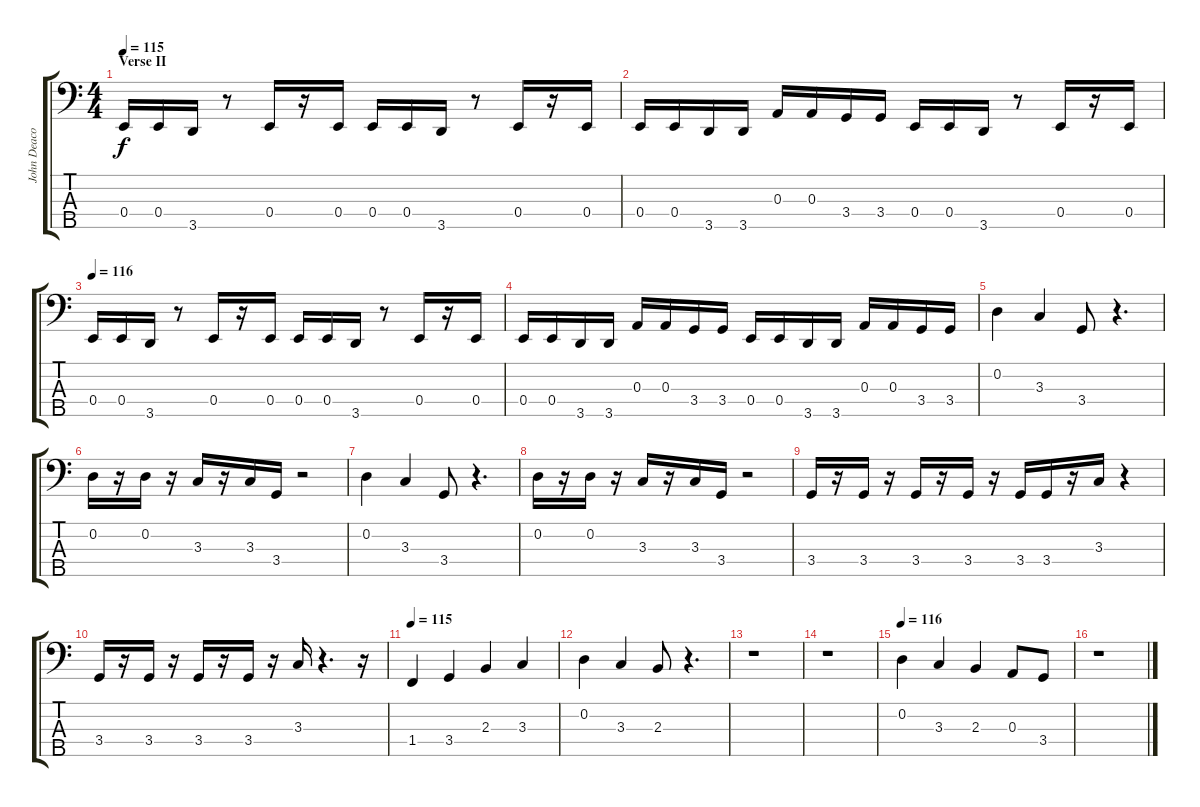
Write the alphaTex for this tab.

\track ("John Deacon" "John Deaco") {instrument acousticguitarnylon}
\staff {score tabs}
\tuning (G2 D2 A1 E1 B0) {hide}
\ts (4 4)
\section ("" "Verse II")
\tempo 115
\clef f4
\ks c
0.4.16{dy f} 0.4.16 3.5.16 r.8 0.4.16 r.16 0.4.16 0.4.16 0.4.16 3.5.16 r.8 0.4.16 r.16 0.4.16 |
0.4.16 0.4.16 3.5.16 3.5.16 0.3.16 0.3.16 3.4.16 3.4.16 0.4.16 0.4.16 3.5.16 r.8 0.4.16 r.16 0.4.16 |
\tempo 116
0.4.16 0.4.16 3.5.16 r.8 0.4.16 r.16 0.4.16 0.4.16 0.4.16 3.5.16 r.8 0.4.16 r.16 0.4.16 |
0.4.16 0.4.16 3.5.16 3.5.16 0.3.16 0.3.16 3.4.16 3.4.16 0.4.16 0.4.16 3.5.16 3.5.16 0.3.16 0.3.16 3.4.16 3.4.16 |
0.2.4 3.3.4 3.4.8 r.4{d} |
0.2.16 r.16 0.2.16 r.16 3.3.16 r.16 3.3.16 3.4.16 r.2 |
0.2.4 3.3.4 3.4.8 r.4{d} |
0.2.16 r.16 0.2.16 r.16 3.3.16 r.16 3.3.16 3.4.16 r.2 |
3.4.16 r.16 3.4.16 r.16 3.4.16 r.16 3.4.16 r.16 3.4.16 3.4.16 r.16 3.3.16 r.4 |
3.4.16 r.16 3.4.16 r.16 3.4.16 r.16 3.4.16 r.16 3.3.16 r.4{d} r.16 |
\tempo 115
1.4.4 3.4.4 2.3.4 3.3.4 |
0.2.4 3.3.4 2.3.8 r.4{d} |
r.1 |
r.1 |
\tempo 116
0.2.4 3.3.4 2.3.4 0.3.8 3.4.8 |
r.1
